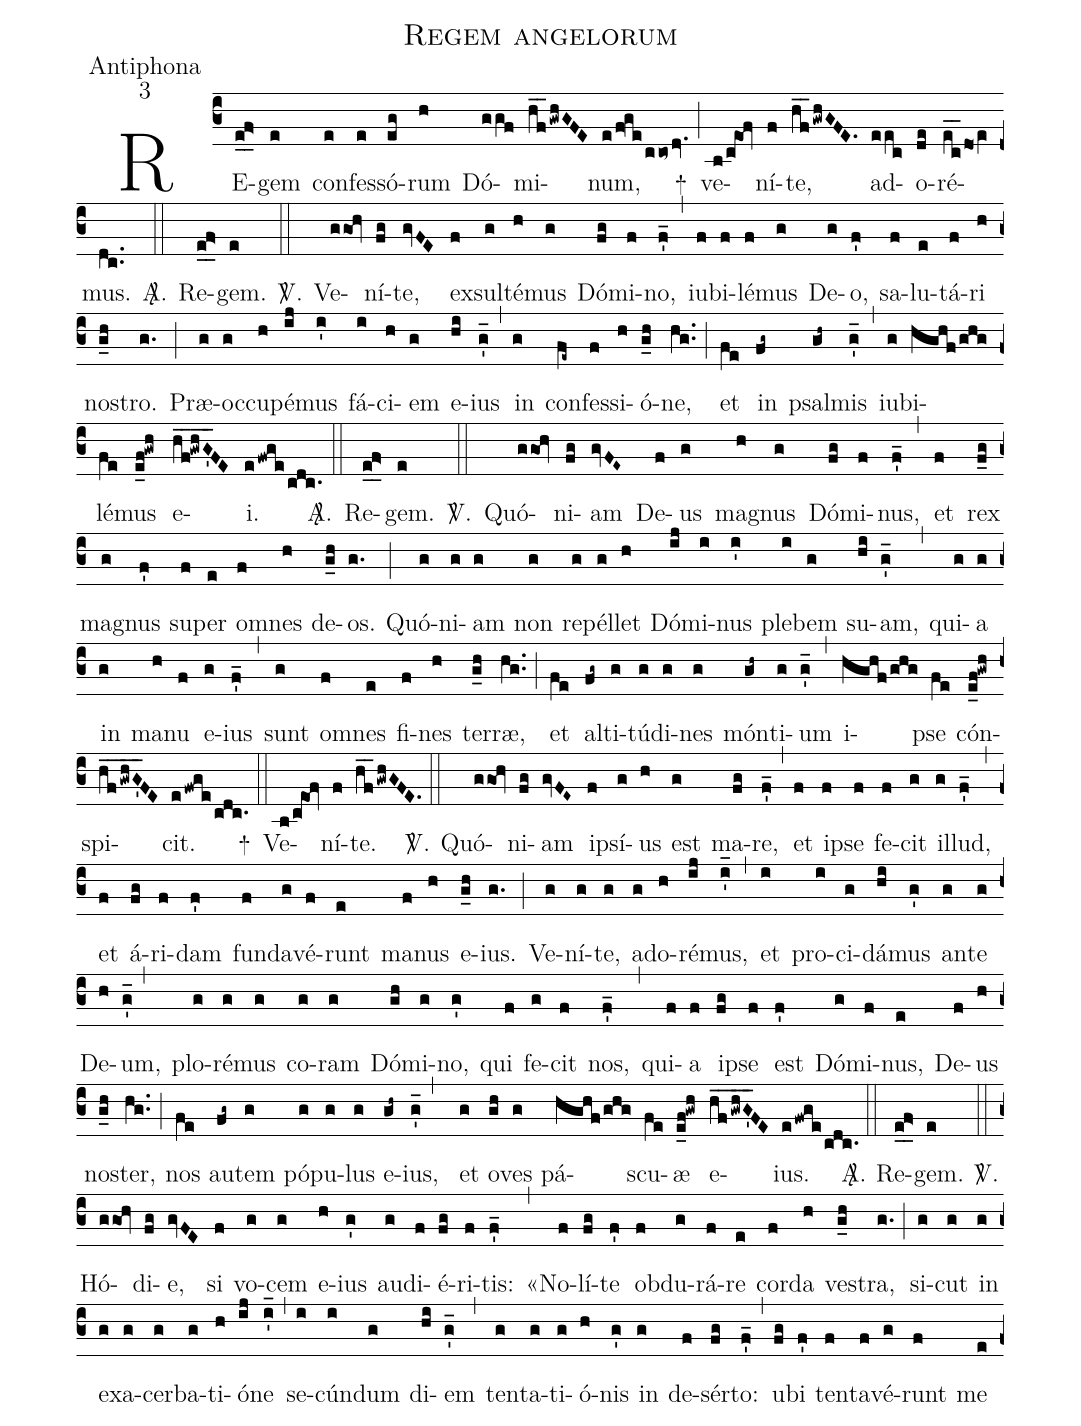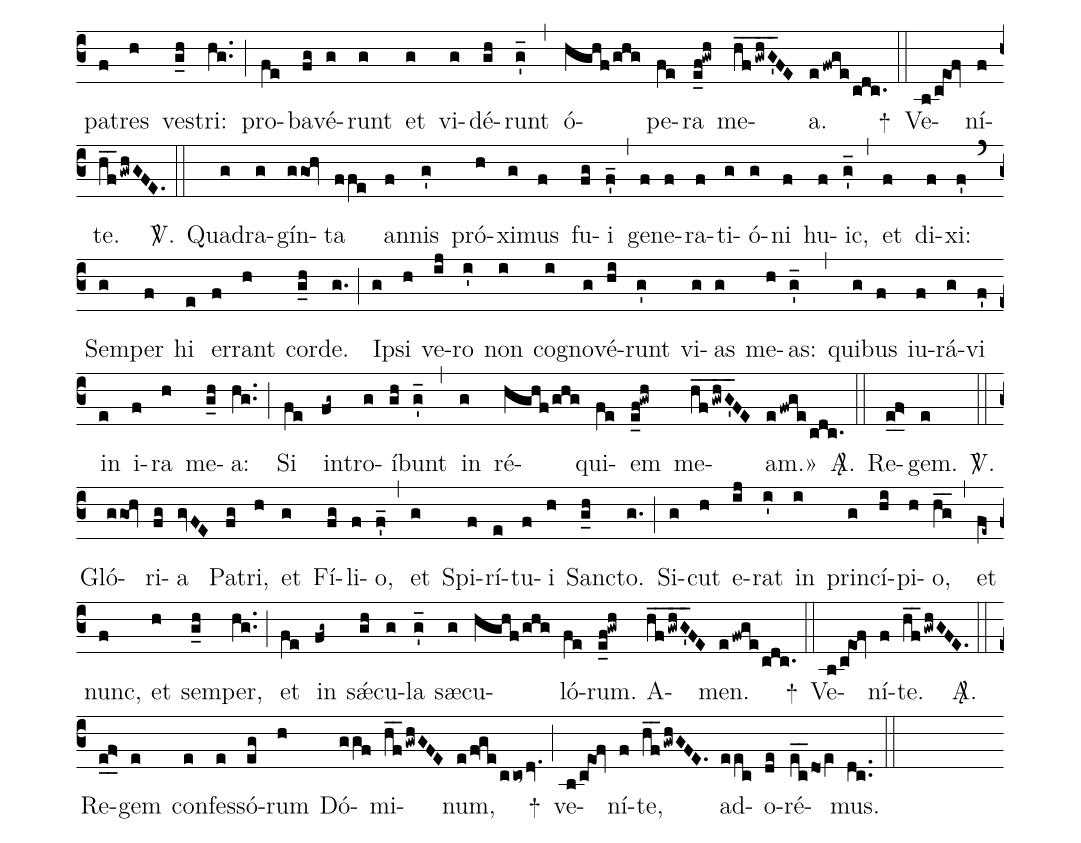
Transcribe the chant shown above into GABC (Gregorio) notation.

name:Regem angelorum;
office-part:Antiphona;
mode:3;
%%
(c3)
RE(e_0f>_0)gem(e) con(e)fes(e)só(eg)rum(h) Dó(ggf)mi(hf__gwhGFE)num,(e/f!ge/cco~dv.) +(;)
ve(b/ceOf)ní(f)te,(hf__gwhGFE.) ad(eec)o(de)ré(ec__doeV)mus.(dc..) <sp>A/</sp>.(::)

Re(e_0f>_0)gem.(e) <sp>V/</sp>.(::)

Ve(g/goh)ní(fg)te,(gvFE) ex(f)sul(g)té(h)mus(g) Dó(fg)mi(f)no,(f_') (,)
iu(f)bi(f)lé(f)mus(g) De(g)o,(f') sa(f)lu(e)tá(f)ri(h) no(g_h)stro.(g.) (;)
Præ(g)oc(g)cu(h)pé(ij)mus(i') fá(i)ci(h)em(g) e(hi)ius(g_') (,)
in(g) con(fe~)fes(f)si(h)ó(g_h)ne,(hg..) (;)
et(fe) in(fg~) psal(gh~)mis(g_') (,)
iu(g)bi(hghf/ghg)lé(fe)mus(e_f!gwh) e(hf__!gwhG__'FE)i.(efwge/cdc.) <sp>A/</sp>.(::)

Re(e_0f>_0)gem.(e) <sp>V/</sp>.(::)

Quó(g/goh)ni(fg)am(gvFE~) De(f)us(g) ma(h)gnus(g) Dó(fg)mi(f)nus,(f_') (,)
et(f) rex(f_g) ma(g)gnus(f') su(f)per(e) om(f)nes(h) de(g_h)os.(g.) (;)
Quó(g)ni(g)am(g) non(g) re(g)pél(g)let(h) Dó(ij)mi(i)nus(i') ple(i)bem(g) su(hi)am,(g_') (,)
qui(g)a(g) in(g) ma(h)nu(f) e(g)ius(f_') (,)
sunt(g) om(f)nes(e) fi(f)nes(h) ter(g_h)ræ,(hg..) (;)
et(fe) al(fg~)ti(g)tú(g)di(g)nes(g) món(gh~)ti(g)um(g_') (,)
i(hghf/ghg)pse(fe) cón(e_f!gwh)spi(hf__gwh_G_'FE)cit.(efwge/cdc.) +(::)

Ve(b/ceOf)ní(f)te.(hf__gwhGFE.) <sp>V/</sp>.(::)

Quó(g/goh)ni(fg)am(gvFE~) i(f)psí(g)us(h) est(g) ma(fg)re,(f_') (,)
et(f) i(f)pse(f) fe(f)cit(g) il(g)lud,(f_') (,)
et(f) á(fg)ri(f)dam(f') fun(f)da(g)vé(f)runt(e) ma(f)nus(h) e(g_h)ius.(g.) (;)
Ve(g)ní(g)te,(g) a(g)do(h)ré(ij)mus,(i_') (,)
et(i) pro(i)ci(g)dá(hi)mus(g') an(g)te(g) De(h)um,(g_',) plo(g)ré(g)mus(g) co(g)ram(g) Dó(gh)mi(g)no,(g') qui(f) fe(g)cit(f) nos,(f_') (,)
qui(f)a(f) i(fg)pse(f) est(f') Dó(g)mi(f)nus,(e) De(f)us(h) no(g_h)ster,(hg..) (;)
nos(fe) au(fg~)tem(g) pó(g)pu(g)lus(g) e(gh~)ius,(g_',) et(g) o(gh)ves(g) pá(hghf/ghg)scu(fe)æ(e_f!gwh) e(hf__gwh_G_'FE)ius.(efwge/cdc.)  <sp>A/</sp>.(::)

Re(e_0f>_0)gem.(e) <sp>V/</sp>.(::)

Hó(g/goh)di(fg)e,(gvFE) si(f) vo(g)cem(g) e(h)ius(g') au(g)di(f)é(fg)ri(f)tis:(f_') (,)
«No(f)lí(fg)te(f') ob(f)du(g)rá(f)re(e) cor(f)da(h) ve(g_h)stra,(g.) (;)
si(g)cut(g) in(g) e(g)xa(g)cer(g)ba(g)ti(h)ó(ij)ne(i_') (,)
se(i)cún(i)dum(g) di(hi)em(g_') (,)
ten(g)ta(g)ti(g)ó(h)nis(g') in(g) de(f)sér(fg)to:(f_') (,)
u(fg)bi(f') ten(f)ta(f)vé(g)runt(f) me(e) pa(f)tres(h) ve(g_h)stri:(hg..) (;)
pro(fe)ba(fg)vé(g)runt(g) et(g) vi(g)dé(gh)runt(g_') (,)
ó(hghf/ghg)pe(fe)ra(e_f!gwh) me(hf__gwh_G'_FE)a.(efwge/cdc.) +(::)

Ve(b/ceOf)ní(f)te.(hf__gwhGFE.) <sp>V/</sp>.(::)

Qua(g)dra(g)gín(g/goh)ta(ffe) an(f)nis(g') pró(h)xi(g)mus(f) fu(fg)i(f'_) (,)
ge(f)ne(f)ra(f)ti(g)ó(g)ni(f) hu(f)ic,(g_') (,)
et(f) di(f)xi:(f') (`)
Sem(g)per(f) hi(e) er(f)rant(h) cor(g_h)de.(g.) (;)
I(g)psi(h) ve(ij)ro(i') non(i) co(i)gno(g)vé(hi)runt(g') vi(g)as(g) me(h)as:(g_') (,)
qui(g)bus(f) iu(f)rá(g)vi(f') in(e) i(f)ra(h) me(g_h)a:(hg..) (;)
Si(fe) in(fg~)tro(g)í(gh)bunt(g_') (,)
in(g) ré(hghf/ghg)qui(fe)em(e_f!gwh) me(hf__gwh_G_'FE)am.»(efwge/cdc.)  <sp>A/</sp>.(::)

Re(e_0f>_0)gem.(e) <sp>V/</sp>.(::)

Gló(g/goh)ri(fg)a(gvFE) Pa(fg)tri,(h) et(g) Fí(fg)li(f)o,(f_') (,)
et(g) Spi(f)rí(e)tu(f)i(h) San(g_h)cto.(g.) (;)
Si(g)cut(h) e(ij)rat(i') in(i) prin(g)cí(hi)pi(h)o,(h_g_) (,)
et(fe~) nunc,(f) et(h) sem(g_h)per,(hg..) (;)
et(fe) in(fg~) sǽ(gh)cu(g)la(g_') sæ(g)cu(hghf/ghg)ló(fe)rum.(e_f!gwh) A(hf__gwh_G'_FE)men.(efwge/cdc.) +(::)

Ve(b/ceOf)ní(f)te.(hf__gwhGFE.) <sp>A/</sp>.(::)

Re(e_0f>_0)gem(e) con(e)fes(e)só(eg)rum(h) Dó(ggf)mi(hf__gwhGFE)num,(e/f!ge/cco~dv.) +(;)
ve(b/ceOf)ní(f)te,(hf__gwhGFE.) ad(eec)o(de)ré(ec__doeV)mus.(dc..) (::)
